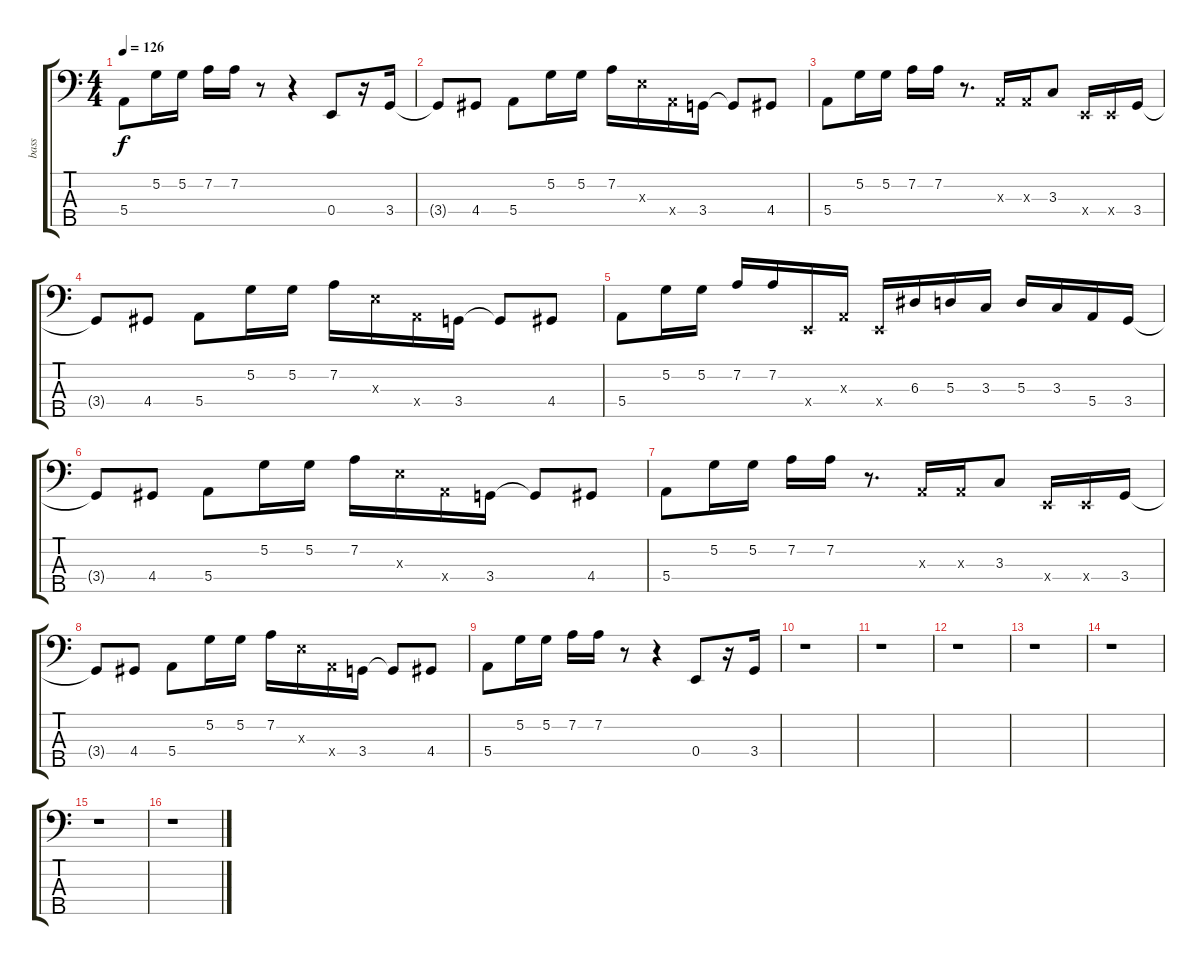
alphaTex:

\track ("bass" "bass") {instrument electricbassfinger}
\staff {score tabs}
\tuning (G2 D2 A1 E1 B0) {hide}
\ts (4 4)
\tempo 126
\clef f4
\ks c
5.4.8{dy f} 5.2.16 5.2.16 7.2.16 7.2.16 r.8 r.4 0.4.8 r.16 3.4.16 |
3.4{t}.8 4.4.8 5.4.8 5.2.16 5.2.16 7.2.16 7.3{x}.16 5.4{x}.16 3.4.16 3.4{t}.8 4.4.8 |
5.4.8 5.2.16 5.2.16 7.2.16 7.2.16 r.8{d} 0.3{x}.16 0.3{x}.16 3.3.8 0.4{x}.16 0.4{x}.16 3.4.16 |
3.4{t}.8 4.4.8 5.4.8 5.2.16 5.2.16 7.2.16 7.3{x}.16 5.4{x}.16 3.4.16 3.4{t}.8 4.4.8 |
5.4.8 5.2.16 5.2.16 7.2.16 7.2.16 0.4{x}.16 0.3{x}.16 0.4{x}.16 6.3.16 5.3.16 3.3.16 5.3.16 3.3.16 5.4.16 3.4.16 |
3.4{t}.8 4.4.8 5.4.8 5.2.16 5.2.16 7.2.16 7.3{x}.16 5.4{x}.16 3.4.16 3.4{t}.8 4.4.8 |
5.4.8 5.2.16 5.2.16 7.2.16 7.2.16 r.8{d} 0.3{x}.16 0.3{x}.16 3.3.8 0.4{x}.16 0.4{x}.16 3.4.16 |
3.4{t}.8 4.4.8 5.4.8 5.2.16 5.2.16 7.2.16 7.3{x}.16 5.4{x}.16 3.4.16 3.4{t}.8 4.4.8 |
5.4.8 5.2.16 5.2.16 7.2.16 7.2.16 r.8 r.4 0.4.8 r.16 3.4.16 |
r.1 |
r.1 |
r.1 |
r.1 |
r.1 |
r.1 |
r.1
